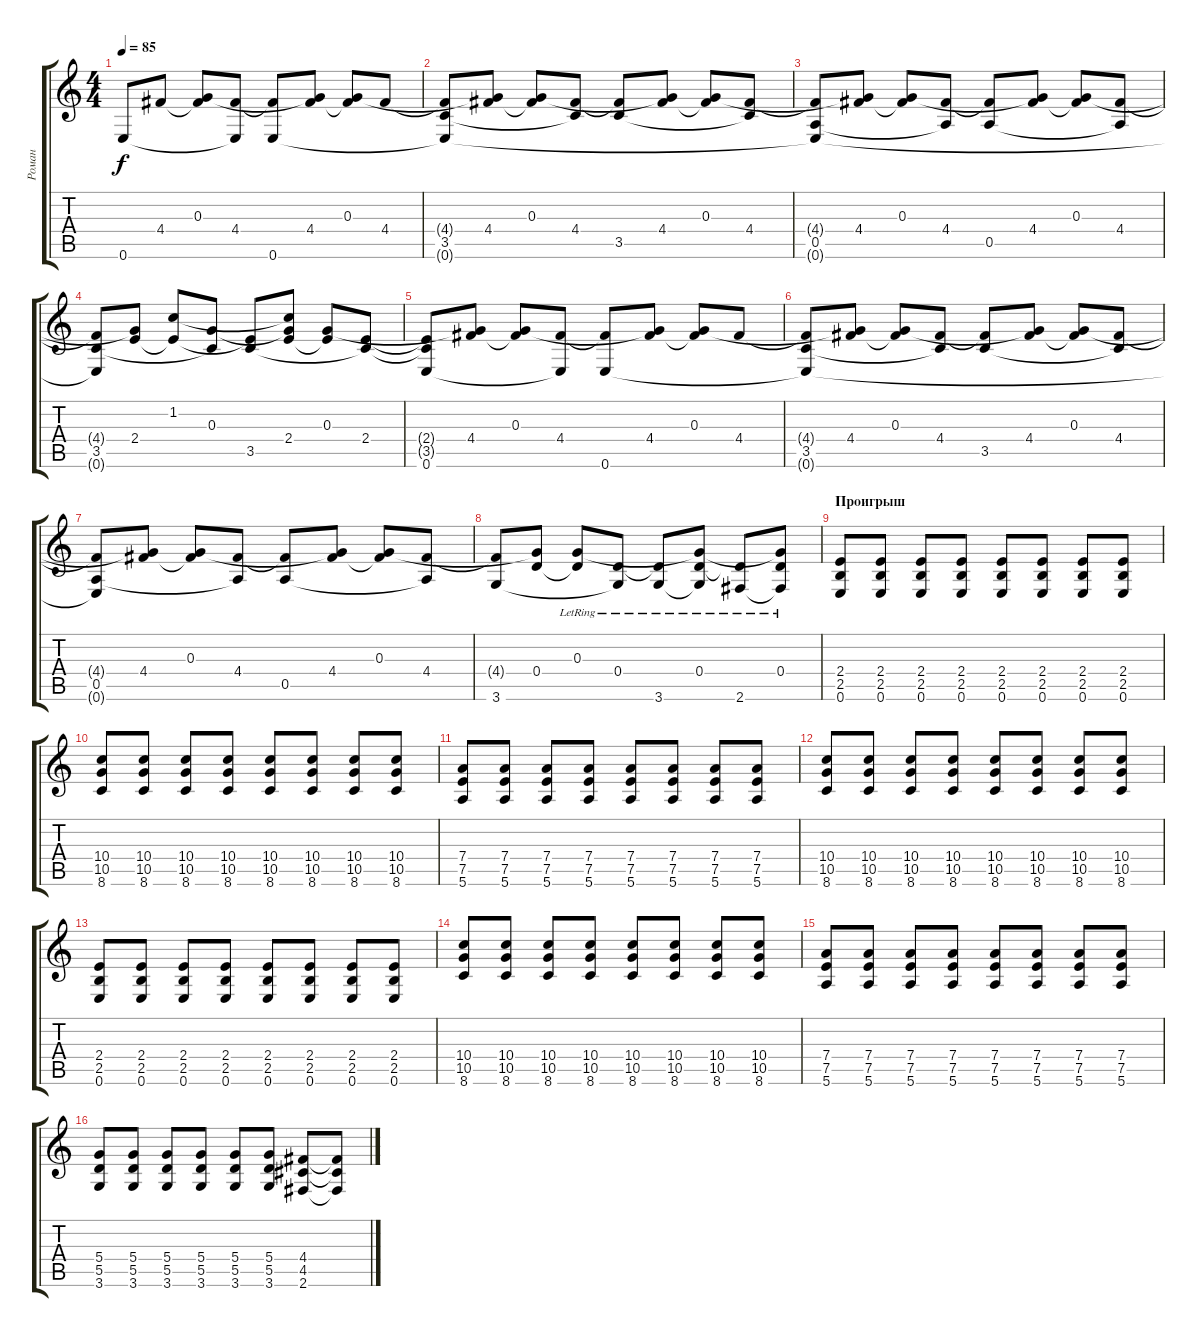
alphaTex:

\track ("Роман" "Роман") {instrument acousticguitarsteel}
\staff {score tabs}
\tuning (E4 B3 G3 D3 A2 E2) {hide}
\ts (4 4)
\tempo 85
\clef g2
\ks c
0.6.8{dy f} 4.4.8 (0.3 4.4{t}).8 (4.4 0.6{t}).8 (4.4{t} 0.6).8 (0.3{t} 4.4).8 (0.3 4.4{t}).8 4.4.8 |
(4.4{t} 3.5 0.6{t}).8 (0.3{t} 4.4).8 (0.3 4.4{t}).8 (4.4 3.5{t}).8 (4.4{t} 3.5).8 (0.3{t} 4.4).8 (0.3 4.4{t}).8 (4.4 3.5{t}).8 |
(4.4{t} 0.5 0.6{t}).8 (0.3{t} 4.4).8 (0.3 4.4{t}).8 (4.4 0.5{t}).8 (4.4{t} 0.5).8 (0.3{t} 4.4).8 (0.3 4.4{t}).8 (4.4 0.5{t}).8 |
(4.4{t} 3.5 0.6{t}).8 (0.3{t} 2.4).8 (1.2 2.4{t}).8 (0.3 3.5{t}).8 (2.4{t} 3.5).8 (1.2{t} 0.3{t} 2.4).8 (0.3 2.4{t}).8 (2.4 3.5{t}).8 |
(2.4{t} 3.5{t} 0.6).8 (0.3{t} 4.4).8 (0.3 4.4{t}).8 (4.4 0.6{t}).8 (4.4{t} 0.6).8 (0.3{t} 4.4).8 (0.3 4.4{t}).8 4.4.8 |
(4.4{t} 3.5 0.6{t}).8 (0.3{t} 4.4).8 (0.3 4.4{t}).8 (4.4 3.5{t}).8 (4.4{t} 3.5).8 (0.3{t} 4.4).8 (0.3 4.4{t}).8 (4.4 3.5{t}).8 |
(4.4{t} 0.5 0.6{t}).8 (0.3{t} 4.4).8 (0.3 4.4{t}).8 (4.4 0.5{t}).8 (4.4{t} 0.5).8 (0.3{t} 4.4).8 (0.3 4.4{t}).8 (4.4 0.5{t}).8 |
(4.4{t} 3.6).8 (0.3{t} 0.4).8 (0.3{lr} 0.4{t}).8 (0.4{lr} 3.6{t}).8 (0.4{t} 3.6{lr}).8 (0.3{t} 0.4{lr} 3.6{t}).8 (0.4{t} 2.6{lr}).8 (0.3{t} 0.4{lr} 2.6{t}).8 |
\section ("" "Проигрыш")
(2.4 2.5 0.6).8{instrument distortionguitar} (2.4 2.5 0.6).8 (2.4 2.5 0.6).8 (2.4 2.5 0.6).8 (2.4 2.5 0.6).8 (2.4 2.5 0.6).8 (2.4 2.5 0.6).8 (2.4 2.5 0.6).8 |
(10.4 10.5 8.6).8 (10.4 10.5 8.6).8 (10.4 10.5 8.6).8 (10.4 10.5 8.6).8 (10.4 10.5 8.6).8 (10.4 10.5 8.6).8 (10.4 10.5 8.6).8 (10.4 10.5 8.6).8 |
(7.4 7.5 5.6).8 (7.4 7.5 5.6).8 (7.4 7.5 5.6).8 (7.4 7.5 5.6).8 (7.4 7.5 5.6).8 (7.4 7.5 5.6).8 (7.4 7.5 5.6).8 (7.4 7.5 5.6).8 |
(10.4 10.5 8.6).8 (10.4 10.5 8.6).8 (10.4 10.5 8.6).8 (10.4 10.5 8.6).8 (10.4 10.5 8.6).8 (10.4 10.5 8.6).8 (10.4 10.5 8.6).8 (10.4 10.5 8.6).8 |
(2.4 2.5 0.6).8{instrument distortionguitar} (2.4 2.5 0.6).8 (2.4 2.5 0.6).8 (2.4 2.5 0.6).8 (2.4 2.5 0.6).8 (2.4 2.5 0.6).8 (2.4 2.5 0.6).8 (2.4 2.5 0.6).8 |
(10.4 10.5 8.6).8 (10.4 10.5 8.6).8 (10.4 10.5 8.6).8 (10.4 10.5 8.6).8 (10.4 10.5 8.6).8 (10.4 10.5 8.6).8 (10.4 10.5 8.6).8 (10.4 10.5 8.6).8 |
(7.4 7.5 5.6).8 (7.4 7.5 5.6).8 (7.4 7.5 5.6).8 (7.4 7.5 5.6).8 (7.4 7.5 5.6).8 (7.4 7.5 5.6).8 (7.4 7.5 5.6).8 (7.4 7.5 5.6).8 |
(5.4 5.5 3.6).8 (5.4 5.5 3.6).8 (5.4 5.5 3.6).8 (5.4 5.5 3.6).8 (5.4 5.5 3.6).8 (5.4 5.5 3.6).8 (4.4 4.5 2.6).8 (4.4{t} 4.5{t} 2.6{t}).8
